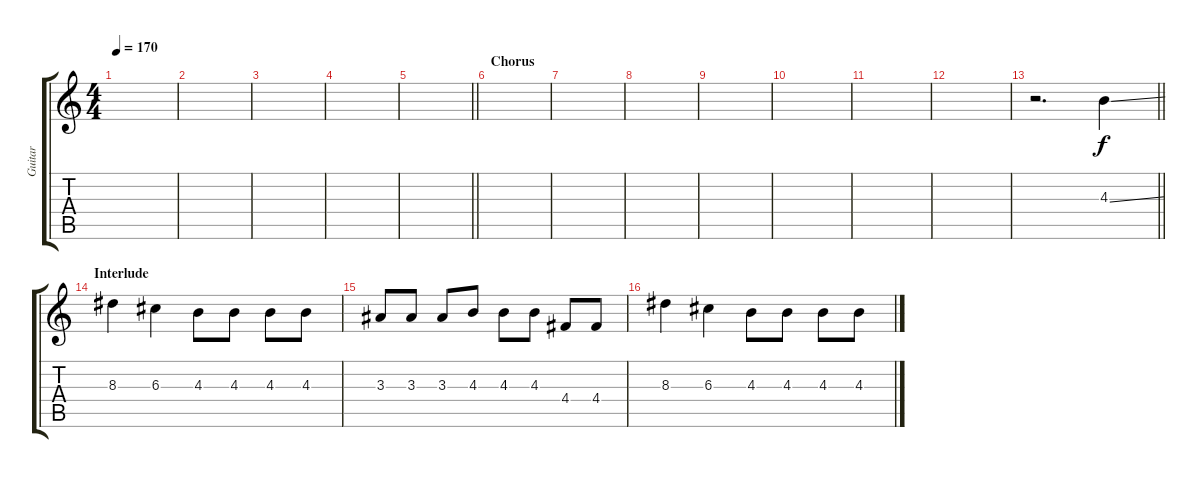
\track ("Guitar" "Guitar") {instrument distortionguitar}
\staff {score tabs}
\tuning (E4 B3 G3 D3 A2 E2) {hide}
\ts (4 4)
\tempo 170
\clef g2
\ks c
|
|
|
|
\barLineRight lightlight
|
\section ("" "Chorus")
|
|
|
|
|
|
|
\barLineRight lightlight
r.2{d} 4.3{ss}.4 |
\section ("" "Interlude")
8.3.4 6.3.4 4.3.8 4.3.8 4.3.8 4.3.8 |
3.3.8 3.3.8 3.3.8 4.3.8 4.3.8 4.3.8 4.4.8 4.4.8 |
8.3.4 6.3.4 4.3.8 4.3.8 4.3.8 4.3.8
